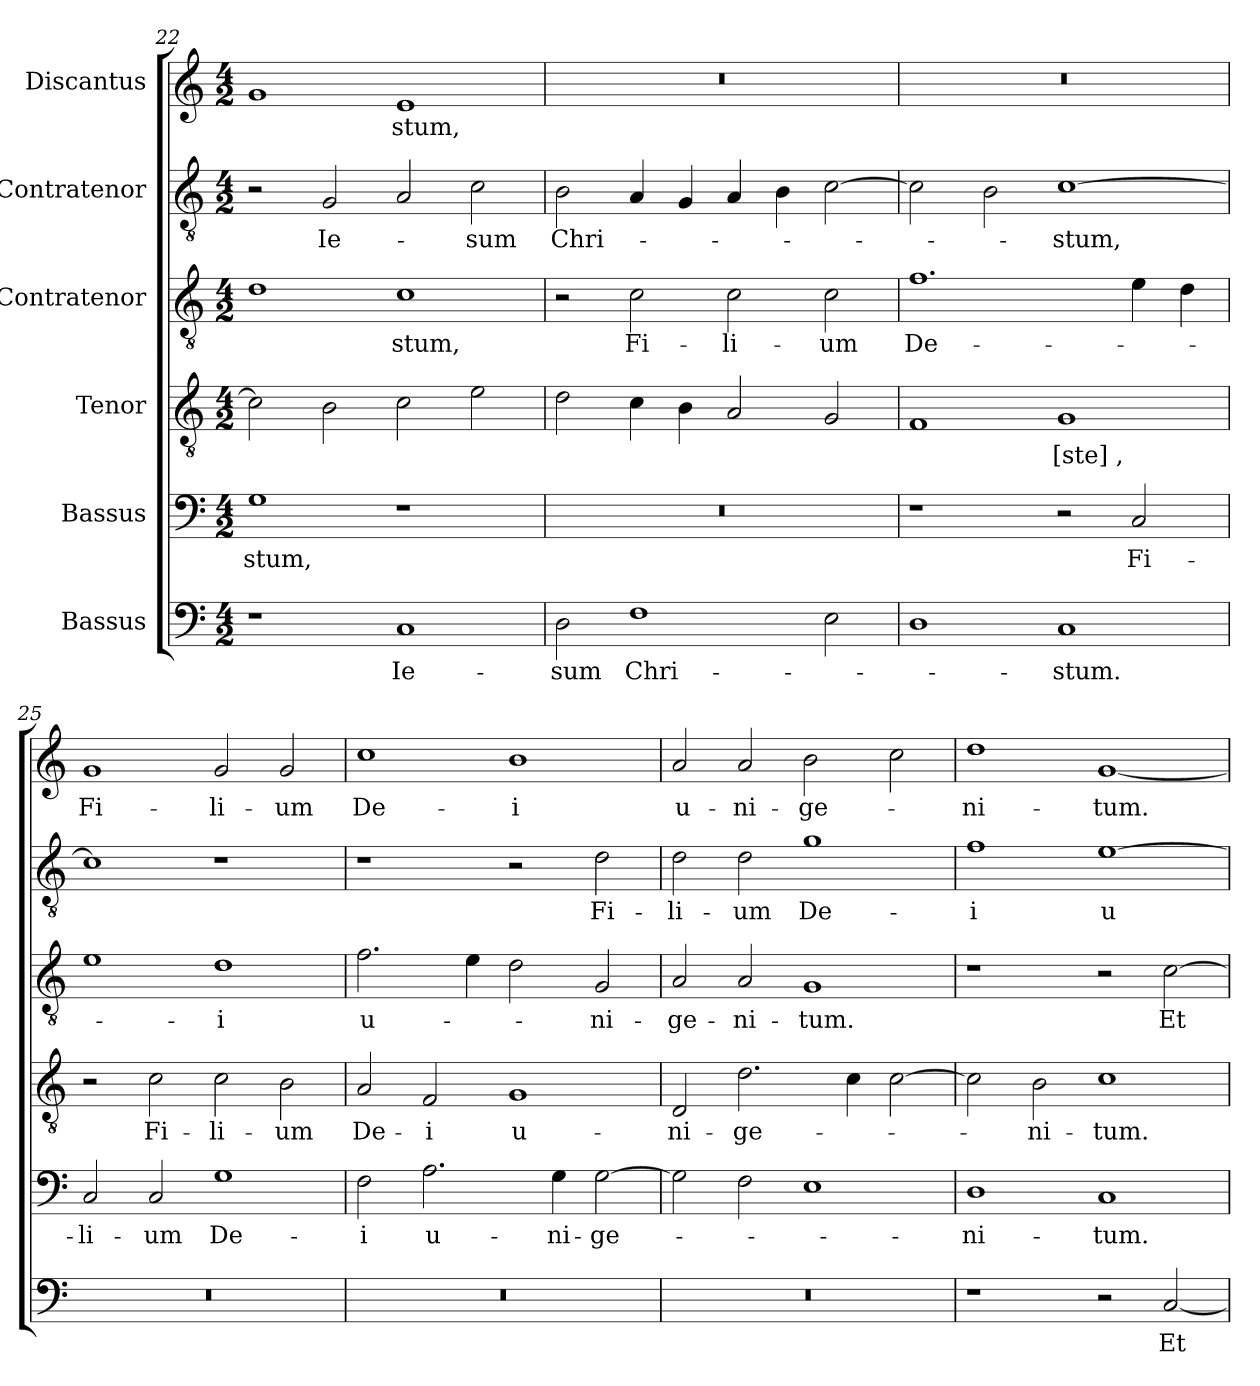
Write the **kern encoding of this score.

**kern	**text	**kern	**text	**kern	**text	**kern	**text	**kern	**text	**kern	**text
*part6	*part6	*part5	*part5	*part4	*part4	*part3	*part3	*part2	*part2	*part1	*part1
*staff6	*staff6	*staff5	*staff5	*staff4	*staff4	*staff3	*staff3	*staff2	*staff2	*staff1	*staff1
*I"Bassus	*	*I"Bassus	*	*I"Tenor	*	*I"Contratenor	*	*I"Contratenor	*	*I"Discantus	*
*clefF4	*	*clefF4	*	*clefGv2	*	*clefGv2	*	*clefGv2	*	*clefG2	*
*k[]	*	*k[]	*	*k[]	*	*k[]	*	*k[]	*	*k[]	*
*M4/2	*	*M4/2	*	*M4/2	*	*M4/2	*	*M4/2	*	*M4/2	*
=22	=22	=22	=22	=22	=22	=22	=22	=22	=22	=22	=22
1r	.	1G\	-stum,	2c\]	.	1d\	.	2r	.	1g/	.
.	.	.	.	2B\	.	.	.	2G/	Ie-	.	.
1C/	Ie-	1r	.	2c\	.	1c\	-stum,	2A/	.	1e/	-stum,
.	.	.	.	2e\	.	.	.	2c\	-sum	.	.
=23	=23	=23	=23	=23	=23	=23	=23	=23	=23	=23	=23
2D\	-sum	0r	.	2d\	.	2r	.	2B\	Chri-	0r	.
1F\	Chri-	.	.	4c\	.	2c\	Fi-	4A/	.	.	.
.	.	.	.	4B\	.	.	.	4G/	.	.	.
.	.	.	.	2A/	.	2c\	-li-	4A/	.	.	.
.	.	.	.	.	.	.	.	4B\	.	.	.
2E\	.	.	.	2G/	.	2c\	-um	[2c\	.	.	.
=24	=24	=24	=24	=24	=24	=24	=24	=24	=24	=24	=24
1D\	.	1r	.	1F/	.	1.f\	De-	2c\]	.	0r	.
.	.	.	.	.	.	.	.	2B\	.	.	.
1C/	-stum.	2r	.	1G/	-[ste],	.	.	[1c\	-stum,	.	.
.	.	2C/	Fi-	.	.	4e\	.	.	.	.	.
.	.	.	.	.	.	4d\	.	.	.	.	.
=25	=25	=25	=25	=25	=25	=25	=25	=25	=25	=25	=25
0r	.	2C/	-li-	2r	.	1e\	.	1c\]	.	1g/	Fi-
.	.	2C/	-um	2c\	Fi-	.	.	.	.	.	.
.	.	1G\	De-	2c\	-li-	1d\	-i	1r	.	2g/	-li-
.	.	.	.	2B\	-um	.	.	.	.	2g/	-um
=26	=26	=26	=26	=26	=26	=26	=26	=26	=26	=26	=26
0r	.	2F\	-i	2A/	De-	2.f\	u-	1r	.	1cc\	De-
.	.	2.A\	u-	2F/	-i	.	.	.	.	.	.
.	.	.	.	.	.	4e\	.	.	.	.	.
.	.	.	.	1G/	u-	2d\	.	2r	.	1b\	-i
.	.	4G\	-ni-	.	.	.	.	.	.	.	.
.	.	[2G\	-ge-	.	.	2G/	-ni-	2d\	Fi-	.	.
=27	=27	=27	=27	=27	=27	=27	=27	=27	=27	=27	=27
0r	.	2G\]	.	2D/	-ni-	2A/	-ge-	2d\	-li-	2a/	u-
.	.	2F\	.	2.d\	-ge-	2A/	-ni-	2d\	-um	2a/	-ni-
.	.	1E\	.	.	.	1G/	-tum.	1g\	De-	2b\	-ge-
.	.	.	.	4c\	.	.	.	.	.	.	.
.	.	.	.	[2c\	.	.	.	.	.	2cc\	.
=28	=28	=28	=28	=28	=28	=28	=28	=28	=28	=28	=28
1r	.	1D\	-ni-	2c\]	.	1r	.	1f\	-i	1dd\	-ni-
.	.	.	.	2B\	-ni-	.	.	.	.	.	.
2r	.	1C/	-tum.	1c\	-tum.	2r	.	[1e\	u-	[1g/	-tum.
[2C/	Et-	.	.	.	.	[2c\	Et-	.	.	.	.
=	=	=	=	=	=	=	=	=	=	=	=
*-	*-	*-	*-	*-	*-	*-	*-	*-	*-	*-	*-
